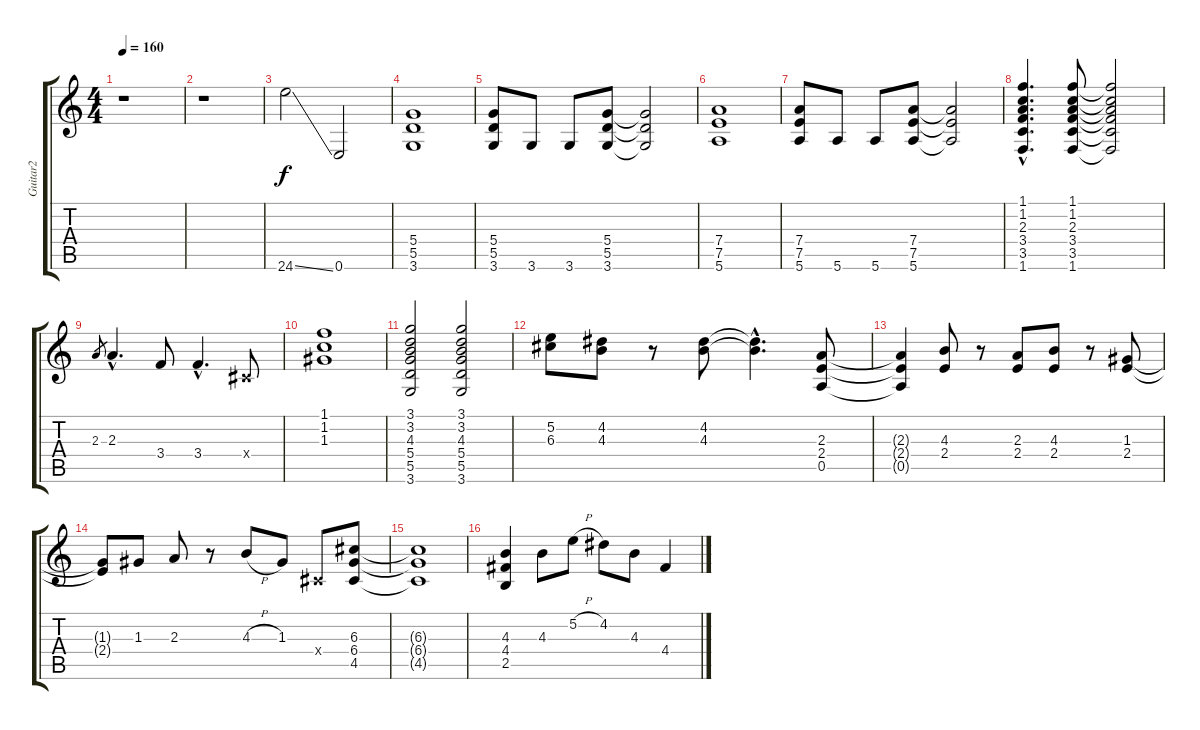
\track ("Guitar2" "Guitar2") {instrument overdrivenguitar}
\staff {score tabs}
\tuning (E4 B3 G3 D3 A2 E2) {hide}
\ts (4 4)
\tempo 160
\clef g2
\ks c
r.1{dy f} |
r.1 |
24.6{ss}.2 0.6.2 |
(5.4 5.5 3.6).1 |
(5.4 5.5 3.6).8 3.6.8 3.6.8 (5.4 5.5 3.6).8 (5.4{t} 5.5{t} 3.6{t}).2 |
(7.4 7.5 5.6).1 |
(7.4 7.5 5.6).8 5.6.8 5.6.8 (7.4 7.5 5.6).8 (7.4{t} 7.5{t} 5.6{t}).2 |
(1.1{hac} 1.2{hac} 2.3{hac} 3.4{hac} 3.5{hac} 1.6{hac}).4{d} (1.1 1.2 2.3 3.4 3.5 1.6).8 (1.1{t} 1.2{t} 2.3{t} 3.4{t} 3.5{t} 1.6{t}).2 |
2.3.8{gr} 2.3{hac}.4{d} 3.4.8 3.4{hac}.4{d} -1.4{x}.8 |
(1.1 1.2 1.3).1 |
(3.1 3.2 4.3 5.4 5.5 3.6).2 (3.1 3.2 4.3 5.4 5.5 3.6).2 |
(5.2 6.3).8 (4.2 4.3).8 r.8 (4.2 4.3).8 (4.2{hac t} 4.3{hac t}).4{d} (2.3 2.4 0.5).8 |
(2.3{t} 2.4{t} 0.5{t}).4 (4.3 2.4).8 r.8 (2.3 2.4).8 (4.3 2.4).8 r.8 (1.3 2.4).8 |
(1.3{t} 2.4{t}).8 1.3.8 2.3.8 r.8 4.3{h}.8 1.3.8 -1.4{x}.8 (6.3 6.4 4.5).8 |
(6.3{t} 6.4{t} 4.5{t}).1 |
(4.3 4.4 2.5).4 4.3.8 5.2{h}.8 4.2.8 4.3.8 4.4.4
